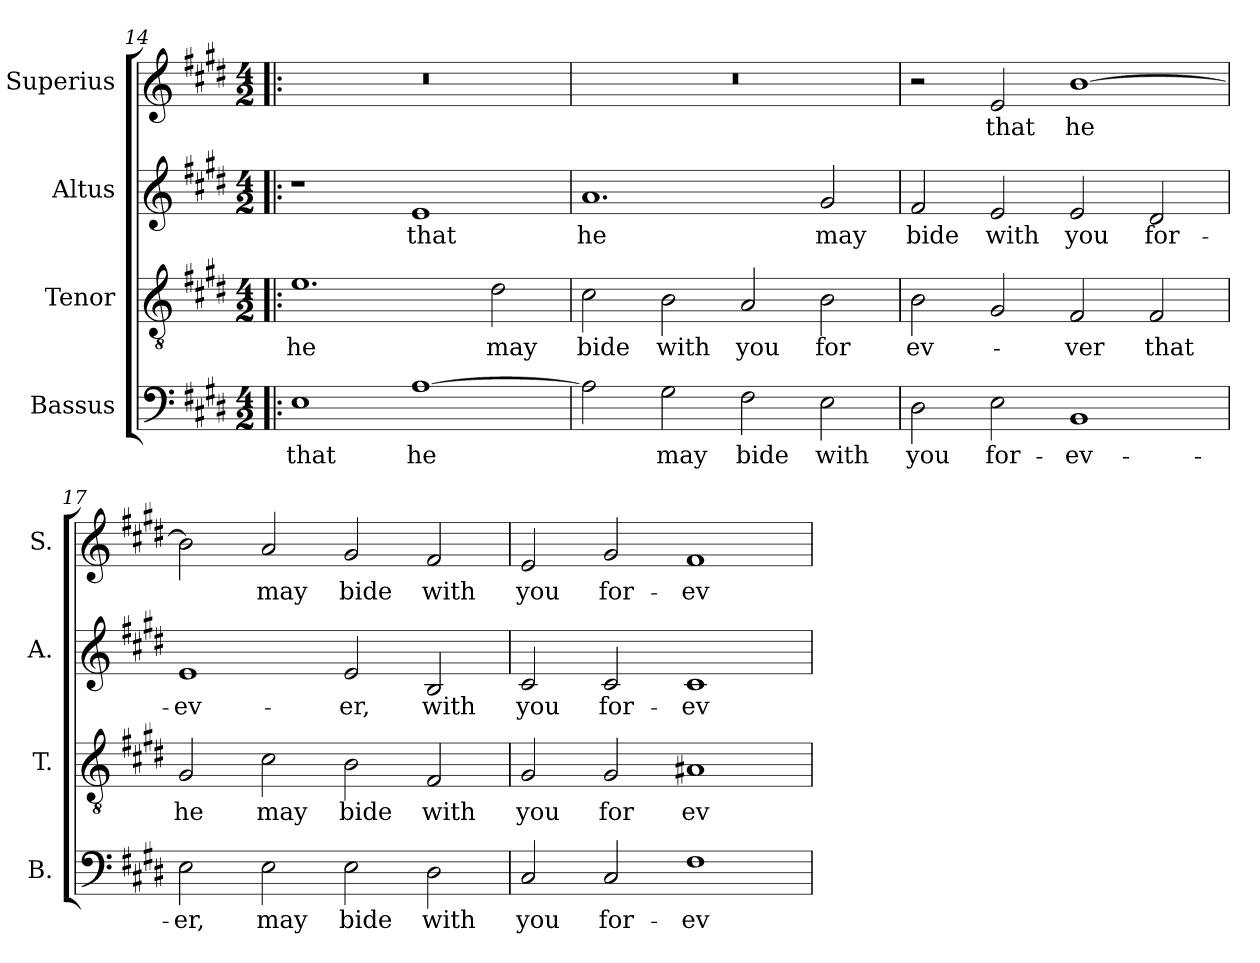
**kern	**text	**kern	**text	**kern	**text	**kern	**text
*part4	*part4	*part3	*part3	*part2	*part2	*part1	*part1
*staff4	*staff4	*staff3	*staff3	*staff2	*staff2	*staff1	*staff1
*I"Bassus	*	*I"Tenor	*	*I"Altus	*	*I"Superius	*
*I'B.	*	*I'T.	*	*I'A.	*	*I'S.	*
*clefF4	*	*clefGv2	*	*clefG2	*	*clefG2	*
*	*	*ITrd7c12	*	*	*	*	*
*k[f#c#g#d#]	*	*k[f#c#g#d#]	*	*k[f#c#g#d#]	*	*k[f#c#g#d#]	*
*E:	*	*E:	*	*E:	*	*E:	*
*M4/2	*	*M4/2	*	*M4/2	*	*M4/2	*
=14!|:	=14!|:	=14!|:	=14!|:	=14!|:	=14!|:	=14!|:	=14!|:
!	!LO:LY:b:color=#000000	!	!	!	!	!	!
!	!	!	!LO:LY:b:color=#000000	!	!	!LO:N:vis=1	!
1Ei	that	1.Ei	he	1r	.	0r	.
!	!LO:LY:b:color=#000000	!	!	!	!	!	!
!	!	!	!	!	!LO:LY:b:color=#000000	!	!
[>1Ai	he	.	.	1ei	that	.	.
!	!	!	!LO:LY:b:color=#000000	!	!	!	!
.	.	2D#i\	may	.	.	.	.
=15	=15	=15	=15	=15	=15	=15	=15
!	!	!	!LO:LY:b:color=#000000	!	!	!	!
!	!	!	!	!	!LO:LY:b:color=#000000	!LO:N:vis=1	!
2Ai\]	.	2C#i\	bide	1.ai	he	0r	.
!	!LO:LY:b:color=#000000	!	!	!	!	!	!
!	!	!	!LO:LY:b:color=#000000	!	!	!	!
2G#i\	may	2BBi\	with	.	.	.	.
!	!LO:LY:b:color=#000000	!	!	!	!	!	!
!	!	!	!LO:LY:b:color=#000000	!	!	!	!
2F#i\	bide	2AAi/	you	.	.	.	.
!	!LO:LY:b:color=#000000	!	!	!	!	!	!
!	!	!	!LO:LY:b:color=#000000	!	!	!	!
!	!	!	!	!	!LO:LY:b:color=#000000	!	!
2Ei\	with	2BBi\	for	2g#i/	may	.	.
!!LO:PB:g=z
=16	=16	=16	=16	=16	=16	=16	=16
!	!LO:LY:b:color=#000000	!	!	!	!	!	!
!	!	!	!LO:LY:b:color=#000000	!	!	!	!
!	!	!	!	!	!LO:LY:b:color=#000000	!	!
2D#i\	you	2BBi\	ev-	2f#i/	bide	2r	.
!	!LO:LY:b:color=#000000	!	!	!	!	!	!
!	!	!	!	!	!LO:LY:b:color=#000000	!	!
!	!	!	!	!	!	!	!LO:LY:b:color=#000000
2Ei\	for-	2GG#i/	.	2ei/	with	2ei/	that
!	!LO:LY:b:color=#000000	!	!	!	!	!	!
!	!	!	!LO:LY:b:color=#000000	!	!	!	!
!	!	!	!	!	!LO:LY:b:color=#000000	!	!
!	!	!	!	!	!	!	!LO:LY:b:color=#000000
1BBi	-ev-	2FF#i/	-ver	2ei/	you	[>1bi	he
!	!	!	!LO:LY:b:color=#000000	!	!	!	!
!	!	!	!	!	!LO:LY:b:color=#000000	!	!
.	.	2FF#i/	that	2d#i/	for-	.	.
=17	=17	=17	=17	=17	=17	=17	=17
!	!LO:LY:b:color=#000000	!	!	!	!	!	!
!	!	!	!LO:LY:b:color=#000000	!	!	!	!
!	!	!	!	!	!LO:LY:b:color=#000000	!	!
2Ei\	-er,	2GG#i/	he	1ei	-ev-	2bi\]	.
!	!LO:LY:b:color=#000000	!	!	!	!	!	!
!	!	!	!LO:LY:b:color=#000000	!	!	!	!
!	!	!	!	!	!	!	!LO:LY:b:color=#000000
2Ei\	may	2C#i\	may	.	.	2ai/	may
!	!LO:LY:b:color=#000000	!	!	!	!	!	!
!	!	!	!LO:LY:b:color=#000000	!	!	!	!
!	!	!	!	!	!LO:LY:b:color=#000000	!	!
!	!	!	!	!	!	!	!LO:LY:b:color=#000000
2Ei\	bide	2BBi\	bide	2ei/	-er,	2g#i/	bide
!	!LO:LY:b:color=#000000	!	!	!	!	!	!
!	!	!	!LO:LY:b:color=#000000	!	!	!	!
!	!	!	!	!	!LO:LY:b:color=#000000	!	!
!	!	!	!	!	!	!	!LO:LY:b:color=#000000
2D#i\	with	2FF#i/	with	2Bi/	with	2f#i/	with
=18	=18	=18	=18	=18	=18	=18	=18
!	!LO:LY:b:color=#000000	!	!	!	!	!	!
!	!	!	!LO:LY:b:color=#000000	!	!	!	!
!	!	!	!	!	!LO:LY:b:color=#000000	!	!
!	!	!	!	!	!	!	!LO:LY:b:color=#000000
2C#i/	you	2GG#i/	you	2c#i/	you	2ei/	you
!	!LO:LY:b:color=#000000	!	!	!	!	!	!
!	!	!	!LO:LY:b:color=#000000	!	!	!	!
!	!	!	!	!	!LO:LY:b:color=#000000	!	!
!	!	!	!	!	!	!	!LO:LY:b:color=#000000
2C#i/	for-	2GG#i/	for	2c#i/	for-	2g#i/	for-
!	!LO:LY:b:color=#000000	!	!	!	!	!	!
!	!	!	!LO:LY:b:color=#000000	!	!	!	!
!	!	!	!	!	!LO:LY:b:color=#000000	!	!
!	!	!	!	!	!	!	!LO:LY:b:color=#000000
1F#i	-ev-	1AA#Xi	ev-	1c#i	-ev-	1f#i	-ev-
=	=	=	=	=	=	=	=
*-	*-	*-	*-	*-	*-	*-	*-
